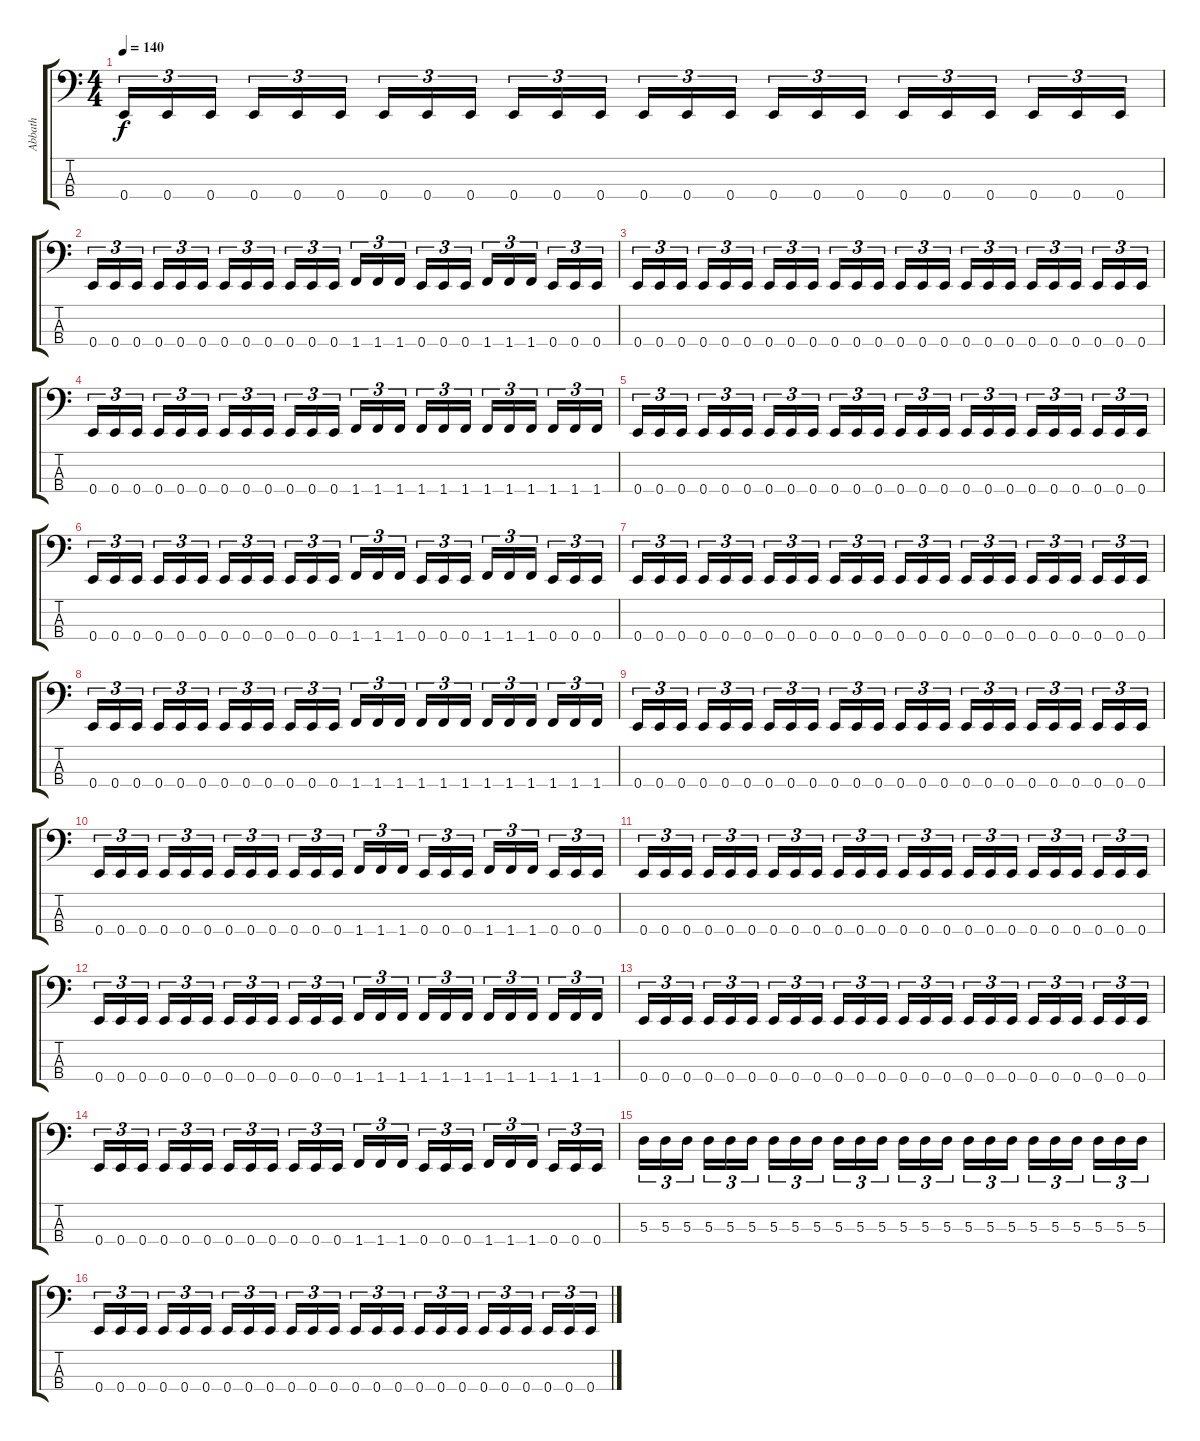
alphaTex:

\track ("Abbath" "Abbath") {instrument electricbasspick}
\staff {score tabs}
\tuning (G2 D2 A1 E1) {hide}
\ts (4 4)
\tempo 140
\clef f4
\ks c
0.4.16{tu (3 2) dy f} 0.4.16{tu (3 2)} 0.4.16{tu (3 2) beam splitsecondary} 0.4.16{tu (3 2)} 0.4.16{tu (3 2)} 0.4.16{tu (3 2)} 0.4.16{tu (3 2)} 0.4.16{tu (3 2)} 0.4.16{tu (3 2) beam splitsecondary} 0.4.16{tu (3 2)} 0.4.16{tu (3 2)} 0.4.16{tu (3 2)} 0.4.16{tu (3 2)} 0.4.16{tu (3 2)} 0.4.16{tu (3 2) beam splitsecondary} 0.4.16{tu (3 2)} 0.4.16{tu (3 2)} 0.4.16{tu (3 2)} 0.4.16{tu (3 2)} 0.4.16{tu (3 2)} 0.4.16{tu (3 2) beam splitsecondary} 0.4.16{tu (3 2)} 0.4.16{tu (3 2)} 0.4.16{tu (3 2)} |
0.4.16{tu (3 2)} 0.4.16{tu (3 2)} 0.4.16{tu (3 2) beam splitsecondary} 0.4.16{tu (3 2)} 0.4.16{tu (3 2)} 0.4.16{tu (3 2)} 0.4.16{tu (3 2)} 0.4.16{tu (3 2)} 0.4.16{tu (3 2) beam splitsecondary} 0.4.16{tu (3 2)} 0.4.16{tu (3 2)} 0.4.16{tu (3 2)} 1.4.16{tu (3 2)} 1.4.16{tu (3 2)} 1.4.16{tu (3 2) beam splitsecondary} 0.4.16{tu (3 2)} 0.4.16{tu (3 2)} 0.4.16{tu (3 2)} 1.4.16{tu (3 2)} 1.4.16{tu (3 2)} 1.4.16{tu (3 2) beam splitsecondary} 0.4.16{tu (3 2)} 0.4.16{tu (3 2)} 0.4.16{tu (3 2)} |
0.4.16{tu (3 2)} 0.4.16{tu (3 2)} 0.4.16{tu (3 2) beam splitsecondary} 0.4.16{tu (3 2)} 0.4.16{tu (3 2)} 0.4.16{tu (3 2)} 0.4.16{tu (3 2)} 0.4.16{tu (3 2)} 0.4.16{tu (3 2) beam splitsecondary} 0.4.16{tu (3 2)} 0.4.16{tu (3 2)} 0.4.16{tu (3 2)} 0.4.16{tu (3 2)} 0.4.16{tu (3 2)} 0.4.16{tu (3 2) beam splitsecondary} 0.4.16{tu (3 2)} 0.4.16{tu (3 2)} 0.4.16{tu (3 2)} 0.4.16{tu (3 2)} 0.4.16{tu (3 2)} 0.4.16{tu (3 2) beam splitsecondary} 0.4.16{tu (3 2)} 0.4.16{tu (3 2)} 0.4.16{tu (3 2)} |
0.4.16{tu (3 2)} 0.4.16{tu (3 2)} 0.4.16{tu (3 2) beam splitsecondary} 0.4.16{tu (3 2)} 0.4.16{tu (3 2)} 0.4.16{tu (3 2)} 0.4.16{tu (3 2)} 0.4.16{tu (3 2)} 0.4.16{tu (3 2) beam splitsecondary} 0.4.16{tu (3 2)} 0.4.16{tu (3 2)} 0.4.16{tu (3 2)} 1.4.16{tu (3 2)} 1.4.16{tu (3 2)} 1.4.16{tu (3 2) beam splitsecondary} 1.4.16{tu (3 2)} 1.4.16{tu (3 2)} 1.4.16{tu (3 2)} 1.4.16{tu (3 2)} 1.4.16{tu (3 2)} 1.4.16{tu (3 2) beam splitsecondary} 1.4.16{tu (3 2)} 1.4.16{tu (3 2)} 1.4.16{tu (3 2)} |
0.4.16{tu (3 2)} 0.4.16{tu (3 2)} 0.4.16{tu (3 2) beam splitsecondary} 0.4.16{tu (3 2)} 0.4.16{tu (3 2)} 0.4.16{tu (3 2)} 0.4.16{tu (3 2)} 0.4.16{tu (3 2)} 0.4.16{tu (3 2) beam splitsecondary} 0.4.16{tu (3 2)} 0.4.16{tu (3 2)} 0.4.16{tu (3 2)} 0.4.16{tu (3 2)} 0.4.16{tu (3 2)} 0.4.16{tu (3 2) beam splitsecondary} 0.4.16{tu (3 2)} 0.4.16{tu (3 2)} 0.4.16{tu (3 2)} 0.4.16{tu (3 2)} 0.4.16{tu (3 2)} 0.4.16{tu (3 2) beam splitsecondary} 0.4.16{tu (3 2)} 0.4.16{tu (3 2)} 0.4.16{tu (3 2)} |
0.4.16{tu (3 2)} 0.4.16{tu (3 2)} 0.4.16{tu (3 2) beam splitsecondary} 0.4.16{tu (3 2)} 0.4.16{tu (3 2)} 0.4.16{tu (3 2)} 0.4.16{tu (3 2)} 0.4.16{tu (3 2)} 0.4.16{tu (3 2) beam splitsecondary} 0.4.16{tu (3 2)} 0.4.16{tu (3 2)} 0.4.16{tu (3 2)} 1.4.16{tu (3 2)} 1.4.16{tu (3 2)} 1.4.16{tu (3 2) beam splitsecondary} 0.4.16{tu (3 2)} 0.4.16{tu (3 2)} 0.4.16{tu (3 2)} 1.4.16{tu (3 2)} 1.4.16{tu (3 2)} 1.4.16{tu (3 2) beam splitsecondary} 0.4.16{tu (3 2)} 0.4.16{tu (3 2)} 0.4.16{tu (3 2)} |
0.4.16{tu (3 2)} 0.4.16{tu (3 2)} 0.4.16{tu (3 2) beam splitsecondary} 0.4.16{tu (3 2)} 0.4.16{tu (3 2)} 0.4.16{tu (3 2)} 0.4.16{tu (3 2)} 0.4.16{tu (3 2)} 0.4.16{tu (3 2) beam splitsecondary} 0.4.16{tu (3 2)} 0.4.16{tu (3 2)} 0.4.16{tu (3 2)} 0.4.16{tu (3 2)} 0.4.16{tu (3 2)} 0.4.16{tu (3 2) beam splitsecondary} 0.4.16{tu (3 2)} 0.4.16{tu (3 2)} 0.4.16{tu (3 2)} 0.4.16{tu (3 2)} 0.4.16{tu (3 2)} 0.4.16{tu (3 2) beam splitsecondary} 0.4.16{tu (3 2)} 0.4.16{tu (3 2)} 0.4.16{tu (3 2)} |
0.4.16{tu (3 2)} 0.4.16{tu (3 2)} 0.4.16{tu (3 2) beam splitsecondary} 0.4.16{tu (3 2)} 0.4.16{tu (3 2)} 0.4.16{tu (3 2)} 0.4.16{tu (3 2)} 0.4.16{tu (3 2)} 0.4.16{tu (3 2) beam splitsecondary} 0.4.16{tu (3 2)} 0.4.16{tu (3 2)} 0.4.16{tu (3 2)} 1.4.16{tu (3 2)} 1.4.16{tu (3 2)} 1.4.16{tu (3 2) beam splitsecondary} 1.4.16{tu (3 2)} 1.4.16{tu (3 2)} 1.4.16{tu (3 2)} 1.4.16{tu (3 2)} 1.4.16{tu (3 2)} 1.4.16{tu (3 2) beam splitsecondary} 1.4.16{tu (3 2)} 1.4.16{tu (3 2)} 1.4.16{tu (3 2)} |
0.4.16{tu (3 2)} 0.4.16{tu (3 2)} 0.4.16{tu (3 2) beam splitsecondary} 0.4.16{tu (3 2)} 0.4.16{tu (3 2)} 0.4.16{tu (3 2)} 0.4.16{tu (3 2)} 0.4.16{tu (3 2)} 0.4.16{tu (3 2) beam splitsecondary} 0.4.16{tu (3 2)} 0.4.16{tu (3 2)} 0.4.16{tu (3 2)} 0.4.16{tu (3 2)} 0.4.16{tu (3 2)} 0.4.16{tu (3 2) beam splitsecondary} 0.4.16{tu (3 2)} 0.4.16{tu (3 2)} 0.4.16{tu (3 2)} 0.4.16{tu (3 2)} 0.4.16{tu (3 2)} 0.4.16{tu (3 2) beam splitsecondary} 0.4.16{tu (3 2)} 0.4.16{tu (3 2)} 0.4.16{tu (3 2)} |
0.4.16{tu (3 2)} 0.4.16{tu (3 2)} 0.4.16{tu (3 2) beam splitsecondary} 0.4.16{tu (3 2)} 0.4.16{tu (3 2)} 0.4.16{tu (3 2)} 0.4.16{tu (3 2)} 0.4.16{tu (3 2)} 0.4.16{tu (3 2) beam splitsecondary} 0.4.16{tu (3 2)} 0.4.16{tu (3 2)} 0.4.16{tu (3 2)} 1.4.16{tu (3 2)} 1.4.16{tu (3 2)} 1.4.16{tu (3 2) beam splitsecondary} 0.4.16{tu (3 2)} 0.4.16{tu (3 2)} 0.4.16{tu (3 2)} 1.4.16{tu (3 2)} 1.4.16{tu (3 2)} 1.4.16{tu (3 2) beam splitsecondary} 0.4.16{tu (3 2)} 0.4.16{tu (3 2)} 0.4.16{tu (3 2)} |
0.4.16{tu (3 2)} 0.4.16{tu (3 2)} 0.4.16{tu (3 2) beam splitsecondary} 0.4.16{tu (3 2)} 0.4.16{tu (3 2)} 0.4.16{tu (3 2)} 0.4.16{tu (3 2)} 0.4.16{tu (3 2)} 0.4.16{tu (3 2) beam splitsecondary} 0.4.16{tu (3 2)} 0.4.16{tu (3 2)} 0.4.16{tu (3 2)} 0.4.16{tu (3 2)} 0.4.16{tu (3 2)} 0.4.16{tu (3 2) beam splitsecondary} 0.4.16{tu (3 2)} 0.4.16{tu (3 2)} 0.4.16{tu (3 2)} 0.4.16{tu (3 2)} 0.4.16{tu (3 2)} 0.4.16{tu (3 2) beam splitsecondary} 0.4.16{tu (3 2)} 0.4.16{tu (3 2)} 0.4.16{tu (3 2)} |
0.4.16{tu (3 2)} 0.4.16{tu (3 2)} 0.4.16{tu (3 2) beam splitsecondary} 0.4.16{tu (3 2)} 0.4.16{tu (3 2)} 0.4.16{tu (3 2)} 0.4.16{tu (3 2)} 0.4.16{tu (3 2)} 0.4.16{tu (3 2) beam splitsecondary} 0.4.16{tu (3 2)} 0.4.16{tu (3 2)} 0.4.16{tu (3 2)} 1.4.16{tu (3 2)} 1.4.16{tu (3 2)} 1.4.16{tu (3 2) beam splitsecondary} 1.4.16{tu (3 2)} 1.4.16{tu (3 2)} 1.4.16{tu (3 2)} 1.4.16{tu (3 2)} 1.4.16{tu (3 2)} 1.4.16{tu (3 2) beam splitsecondary} 1.4.16{tu (3 2)} 1.4.16{tu (3 2)} 1.4.16{tu (3 2)} |
0.4.16{tu (3 2)} 0.4.16{tu (3 2)} 0.4.16{tu (3 2) beam splitsecondary} 0.4.16{tu (3 2)} 0.4.16{tu (3 2)} 0.4.16{tu (3 2)} 0.4.16{tu (3 2)} 0.4.16{tu (3 2)} 0.4.16{tu (3 2) beam splitsecondary} 0.4.16{tu (3 2)} 0.4.16{tu (3 2)} 0.4.16{tu (3 2)} 0.4.16{tu (3 2)} 0.4.16{tu (3 2)} 0.4.16{tu (3 2) beam splitsecondary} 0.4.16{tu (3 2)} 0.4.16{tu (3 2)} 0.4.16{tu (3 2)} 0.4.16{tu (3 2)} 0.4.16{tu (3 2)} 0.4.16{tu (3 2) beam splitsecondary} 0.4.16{tu (3 2)} 0.4.16{tu (3 2)} 0.4.16{tu (3 2)} |
0.4.16{tu (3 2)} 0.4.16{tu (3 2)} 0.4.16{tu (3 2) beam splitsecondary} 0.4.16{tu (3 2)} 0.4.16{tu (3 2)} 0.4.16{tu (3 2)} 0.4.16{tu (3 2)} 0.4.16{tu (3 2)} 0.4.16{tu (3 2) beam splitsecondary} 0.4.16{tu (3 2)} 0.4.16{tu (3 2)} 0.4.16{tu (3 2)} 1.4.16{tu (3 2)} 1.4.16{tu (3 2)} 1.4.16{tu (3 2) beam splitsecondary} 0.4.16{tu (3 2)} 0.4.16{tu (3 2)} 0.4.16{tu (3 2)} 1.4.16{tu (3 2)} 1.4.16{tu (3 2)} 1.4.16{tu (3 2) beam splitsecondary} 0.4.16{tu (3 2)} 0.4.16{tu (3 2)} 0.4.16{tu (3 2)} |
5.3.16{tu (3 2)} 5.3.16{tu (3 2)} 5.3.16{tu (3 2) beam splitsecondary} 5.3.16{tu (3 2)} 5.3.16{tu (3 2)} 5.3.16{tu (3 2)} 5.3.16{tu (3 2)} 5.3.16{tu (3 2)} 5.3.16{tu (3 2) beam splitsecondary} 5.3.16{tu (3 2)} 5.3.16{tu (3 2)} 5.3.16{tu (3 2)} 5.3.16{tu (3 2)} 5.3.16{tu (3 2)} 5.3.16{tu (3 2) beam splitsecondary} 5.3.16{tu (3 2)} 5.3.16{tu (3 2)} 5.3.16{tu (3 2)} 5.3.16{tu (3 2)} 5.3.16{tu (3 2)} 5.3.16{tu (3 2) beam splitsecondary} 5.3.16{tu (3 2)} 5.3.16{tu (3 2)} 5.3.16{tu (3 2)} |
0.4.16{tu (3 2)} 0.4.16{tu (3 2)} 0.4.16{tu (3 2) beam splitsecondary} 0.4.16{tu (3 2)} 0.4.16{tu (3 2)} 0.4.16{tu (3 2)} 0.4.16{tu (3 2)} 0.4.16{tu (3 2)} 0.4.16{tu (3 2) beam splitsecondary} 0.4.16{tu (3 2)} 0.4.16{tu (3 2)} 0.4.16{tu (3 2)} 0.4.16{tu (3 2)} 0.4.16{tu (3 2)} 0.4.16{tu (3 2) beam splitsecondary} 0.4.16{tu (3 2)} 0.4.16{tu (3 2)} 0.4.16{tu (3 2)} 0.4.16{tu (3 2)} 0.4.16{tu (3 2)} 0.4.16{tu (3 2) beam splitsecondary} 0.4.16{tu (3 2)} 0.4.16{tu (3 2)} 0.4.16{tu (3 2)}
